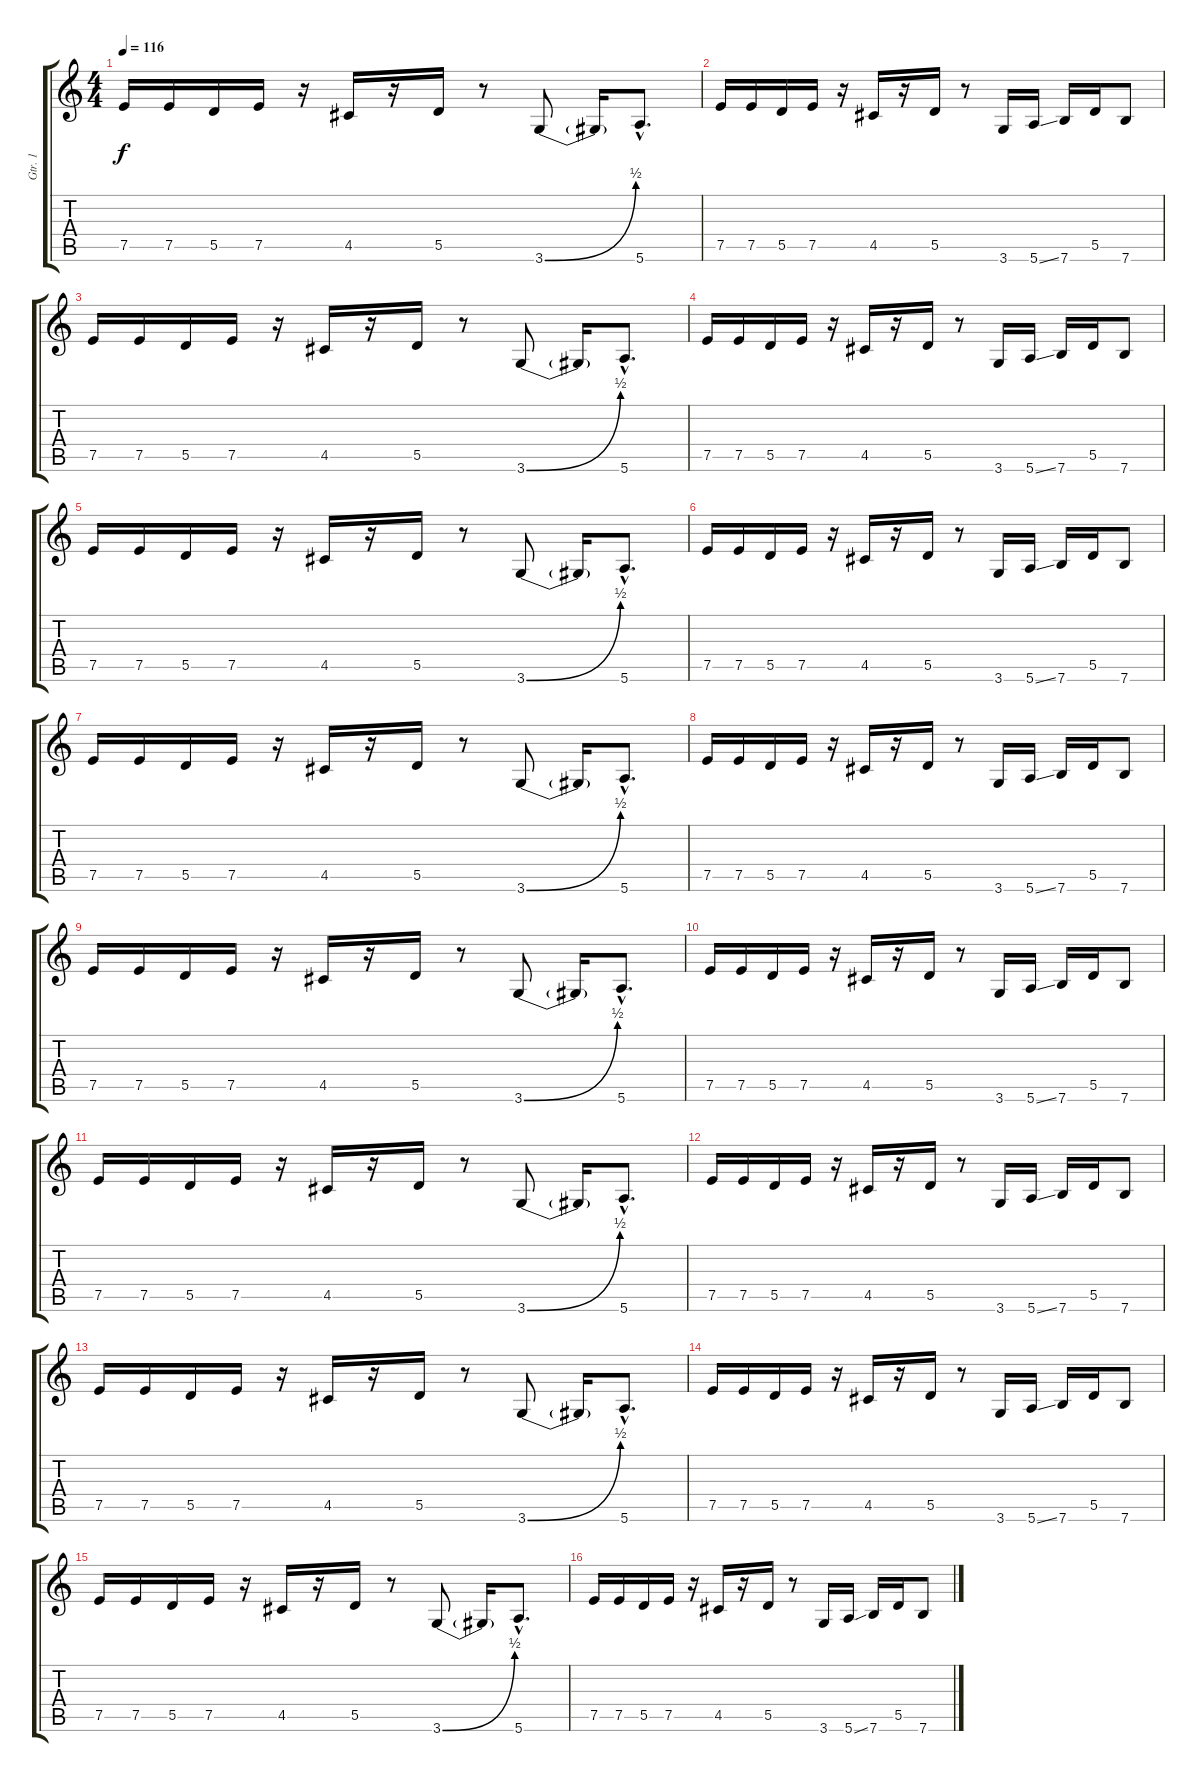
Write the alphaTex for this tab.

\track ("Gtr. 1" "Gtr. 1") {instrument distortionguitar}
\staff {score tabs}
\tuning (E4 B3 G3 D3 A2 E2) {hide}
\ts (4 4)
\tempo 116
\clef g2
\ks c
7.5.16{dy f} 7.5.16 5.5.16 7.5.16 r.16 4.5.16 r.16 5.5.16 r.8 3.6{be (bend 0 0 60 2)}.8 3.6{t}.16 5.6{hac}.8{d} |
7.5.16 7.5.16 5.5.16 7.5.16 r.16 4.5.16 r.16 5.5.16 r.8 3.6.16 5.6{ss}.16 7.6.16 5.5.16 7.6.8 |
7.5.16 7.5.16 5.5.16 7.5.16 r.16 4.5.16 r.16 5.5.16 r.8 3.6{be (bend 0 0 60 2)}.8 3.6{t}.16 5.6{hac}.8{d} |
7.5.16 7.5.16 5.5.16 7.5.16 r.16 4.5.16 r.16 5.5.16 r.8 3.6.16 5.6{ss}.16 7.6.16 5.5.16 7.6.8 |
7.5.16 7.5.16 5.5.16 7.5.16 r.16 4.5.16 r.16 5.5.16 r.8 3.6{be (bend 0 0 60 2)}.8 3.6{t}.16 5.6{hac}.8{d} |
7.5.16 7.5.16 5.5.16 7.5.16 r.16 4.5.16 r.16 5.5.16 r.8 3.6.16 5.6{ss}.16 7.6.16 5.5.16 7.6.8 |
7.5.16 7.5.16 5.5.16 7.5.16 r.16 4.5.16 r.16 5.5.16 r.8 3.6{be (bend 0 0 60 2)}.8 3.6{t}.16 5.6{hac}.8{d} |
7.5.16 7.5.16 5.5.16 7.5.16 r.16 4.5.16 r.16 5.5.16 r.8 3.6.16 5.6{ss}.16 7.6.16 5.5.16 7.6.8 |
7.5.16 7.5.16 5.5.16 7.5.16 r.16 4.5.16 r.16 5.5.16 r.8 3.6{be (bend 0 0 60 2)}.8 3.6{t}.16 5.6{hac}.8{d} |
7.5.16 7.5.16 5.5.16 7.5.16 r.16 4.5.16 r.16 5.5.16 r.8 3.6.16 5.6{ss}.16 7.6.16 5.5.16 7.6.8 |
7.5.16 7.5.16 5.5.16 7.5.16 r.16 4.5.16 r.16 5.5.16 r.8 3.6{be (bend 0 0 60 2)}.8 3.6{t}.16 5.6{hac}.8{d} |
7.5.16 7.5.16 5.5.16 7.5.16 r.16 4.5.16 r.16 5.5.16 r.8 3.6.16 5.6{ss}.16 7.6.16 5.5.16 7.6.8 |
7.5.16 7.5.16 5.5.16 7.5.16 r.16 4.5.16 r.16 5.5.16 r.8 3.6{be (bend 0 0 60 2)}.8 3.6{t}.16 5.6{hac}.8{d} |
7.5.16 7.5.16 5.5.16 7.5.16 r.16 4.5.16 r.16 5.5.16 r.8 3.6.16 5.6{ss}.16 7.6.16 5.5.16 7.6.8 |
7.5.16 7.5.16 5.5.16 7.5.16 r.16 4.5.16 r.16 5.5.16 r.8 3.6{be (bend 0 0 60 2)}.8 3.6{t}.16 5.6{hac}.8{d} |
7.5.16 7.5.16 5.5.16 7.5.16 r.16 4.5.16 r.16 5.5.16 r.8 3.6.16 5.6{ss}.16 7.6.16 5.5.16 7.6.8
